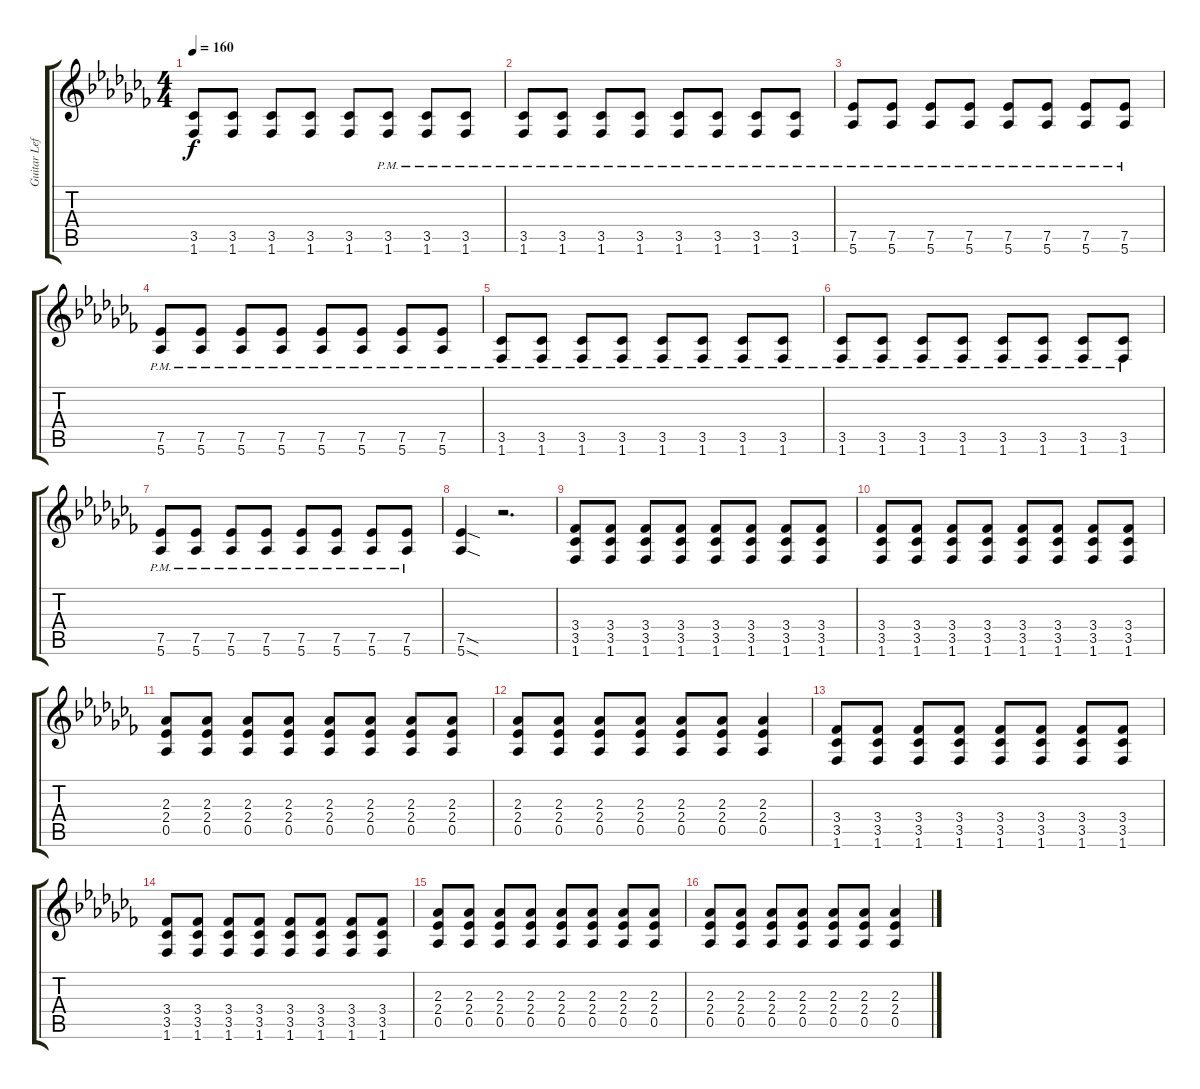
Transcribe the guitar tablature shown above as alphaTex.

\track ("Guitar Left" "Guitar Lef") {instrument electricguitarmuted}
\staff {score tabs}
\tuning (Eb4 Bb3 Gb3 Db3 Ab2 Eb2) {hide}
\ts (4 4)
\tempo 160
\clef g2
\ks cb
(3.5 1.6).8{dy f volume 13 balance 0 instrument distortionguitar} (3.5 1.6).8 (3.5 1.6).8 (3.5 1.6).8 (3.5 1.6).8 (3.5{pm} 1.6{pm}).8 (3.5{pm} 1.6{pm}).8 (3.5{pm} 1.6{pm}).8 |
(3.5{pm} 1.6{pm}).8 (3.5{pm} 1.6{pm}).8 (3.5{pm} 1.6{pm}).8 (3.5{pm} 1.6{pm}).8 (3.5{pm} 1.6{pm}).8 (3.5{pm} 1.6{pm}).8 (3.5{pm} 1.6{pm}).8 (3.5{pm} 1.6{pm}).8 |
(7.5{pm} 5.6{pm}).8 (7.5{pm} 5.6{pm}).8 (7.5{pm} 5.6{pm}).8 (7.5{pm} 5.6{pm}).8 (7.5{pm} 5.6{pm}).8 (7.5{pm} 5.6{pm}).8 (7.5{pm} 5.6{pm}).8 (7.5{pm} 5.6{pm}).8 |
(7.5{pm} 5.6{pm}).8 (7.5{pm} 5.6{pm}).8 (7.5{pm} 5.6{pm}).8 (7.5{pm} 5.6{pm}).8 (7.5{pm} 5.6{pm}).8 (7.5{pm} 5.6{pm}).8 (7.5{pm} 5.6{pm}).8 (7.5{pm} 5.6{pm}).8 |
(3.5{pm} 1.6{pm}).8 (3.5{pm} 1.6{pm}).8 (3.5{pm} 1.6{pm}).8 (3.5{pm} 1.6{pm}).8 (3.5{pm} 1.6{pm}).8 (3.5{pm} 1.6{pm}).8 (3.5{pm} 1.6{pm}).8 (3.5{pm} 1.6{pm}).8 |
(3.5{pm} 1.6{pm}).8 (3.5{pm} 1.6{pm}).8 (3.5{pm} 1.6{pm}).8 (3.5{pm} 1.6{pm}).8 (3.5{pm} 1.6{pm}).8 (3.5{pm} 1.6{pm}).8 (3.5{pm} 1.6{pm}).8 (3.5{pm} 1.6{pm}).8 |
(7.5{pm} 5.6{pm}).8 (7.5{pm} 5.6{pm}).8 (7.5{pm} 5.6{pm}).8 (7.5{pm} 5.6{pm}).8 (7.5{pm} 5.6{pm}).8 (7.5{pm} 5.6{pm}).8 (7.5{pm} 5.6{pm}).8 (7.5{pm} 5.6{pm}).8 |
(7.5{sod} 5.6{sod}).4 r.2{d} |
(3.4 3.5 1.6).8{balance 5} (3.4 3.5 1.6).8 (3.4 3.5 1.6).8 (3.4 3.5 1.6).8 (3.4 3.5 1.6).8 (3.4 3.5 1.6).8 (3.4 3.5 1.6).8 (3.4 3.5 1.6).8 |
(3.4 3.5 1.6).8 (3.4 3.5 1.6).8 (3.4 3.5 1.6).8 (3.4 3.5 1.6).8 (3.4 3.5 1.6).8 (3.4 3.5 1.6).8 (3.4 3.5 1.6).8 (3.4 3.5 1.6).8 |
(2.3 2.4 0.5).8 (2.3 2.4 0.5).8 (2.3 2.4 0.5).8 (2.3 2.4 0.5).8 (2.3 2.4 0.5).8 (2.3 2.4 0.5).8 (2.3 2.4 0.5).8 (2.3 2.4 0.5).8 |
(2.3 2.4 0.5).8 (2.3 2.4 0.5).8 (2.3 2.4 0.5).8 (2.3 2.4 0.5).8 (2.3 2.4 0.5).8 (2.3 2.4 0.5).8 (2.3 2.4 0.5).4 |
(3.4 3.5 1.6).8 (3.4 3.5 1.6).8 (3.4 3.5 1.6).8 (3.4 3.5 1.6).8 (3.4 3.5 1.6).8 (3.4 3.5 1.6).8 (3.4 3.5 1.6).8 (3.4 3.5 1.6).8 |
(3.4 3.5 1.6).8 (3.4 3.5 1.6).8 (3.4 3.5 1.6).8 (3.4 3.5 1.6).8 (3.4 3.5 1.6).8 (3.4 3.5 1.6).8 (3.4 3.5 1.6).8 (3.4 3.5 1.6).8 |
(2.3 2.4 0.5).8 (2.3 2.4 0.5).8 (2.3 2.4 0.5).8 (2.3 2.4 0.5).8 (2.3 2.4 0.5).8 (2.3 2.4 0.5).8 (2.3 2.4 0.5).8 (2.3 2.4 0.5).8 |
(2.3 2.4 0.5).8 (2.3 2.4 0.5).8 (2.3 2.4 0.5).8 (2.3 2.4 0.5).8 (2.3 2.4 0.5).8 (2.3 2.4 0.5).8 (2.3 2.4 0.5).4
